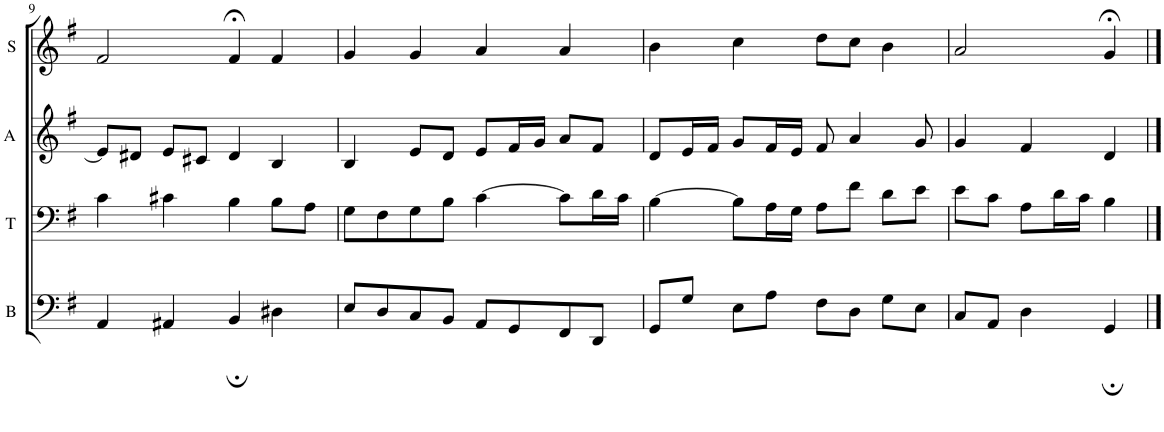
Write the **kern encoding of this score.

**kern	**kern	**kern	**kern
*part4	*part3	*part2	*part1
*staff4	*staff3	*staff2	*staff1
*I"B	*I"T	*I"A	*I"S
*I'B	*I'T	*I'A	*I'S
!!LO:PB:g=z
*clefF4	*clefF4	*clefG2	*clefG2
*k[f#]	*k[f#]	*k[f#]	*k[f#]
*M4/4	*M4/4	*M4/4	*M4/4
=9	=9	=9	=9
4AA/	4c\	8e/L]	2f#/
.	.	8d#X/J	.
4AA#X/	4c#X\	8e/L	.
.	.	8c#X/J	.
4BB;/	4B\	4d#/	4f#;</
4D#X\	8B\L	4B/	4f#/
.	8A\J	.	.
=10	=10	=10	=10
8E/L	8G\L	4B/	4g/
8D/	8F#\	.	.
8C/	8G\	8e/L	4g/
8BB/J	8B\J	8d/J	.
8AA/L	[4c\	8e/L	4a/
8GG/	.	16f#/L	.
.	.	16g/JJ	.
8FF#/	8c\L]	8a/L	4a/
8DD/J	16d\L	8f#/J	.
.	16c\JJ	.	.
=11	=11	=11	=11
8GG/L	[4B\	8d/L	4b\
8G/J	.	16e/L	.
.	.	16f#/JJ	.
8E\L	8B\L]	8g/L	4cc\
8A\J	16A\L	16f#/L	.
.	16G\JJ	16e/JJ	.
8F#\L	8A\L	8f#/	8dd\L
8D\J	8f#\J	4a/	8cc\J
8G\L	8d\L	.	4b\
8E\J	8e\J	8g/	.
=12	=12	=12	=12
8C/L	8e\L	4g/	2a/
8AA/J	8c\J	.	.
4D\	8A\L	4f#/	.
.	16d\L	.	.
.	16c\JJ	.	.
4GG;/	4B\	4d/	4g;</
==	==	==	==
*-	*-	*-	*-
